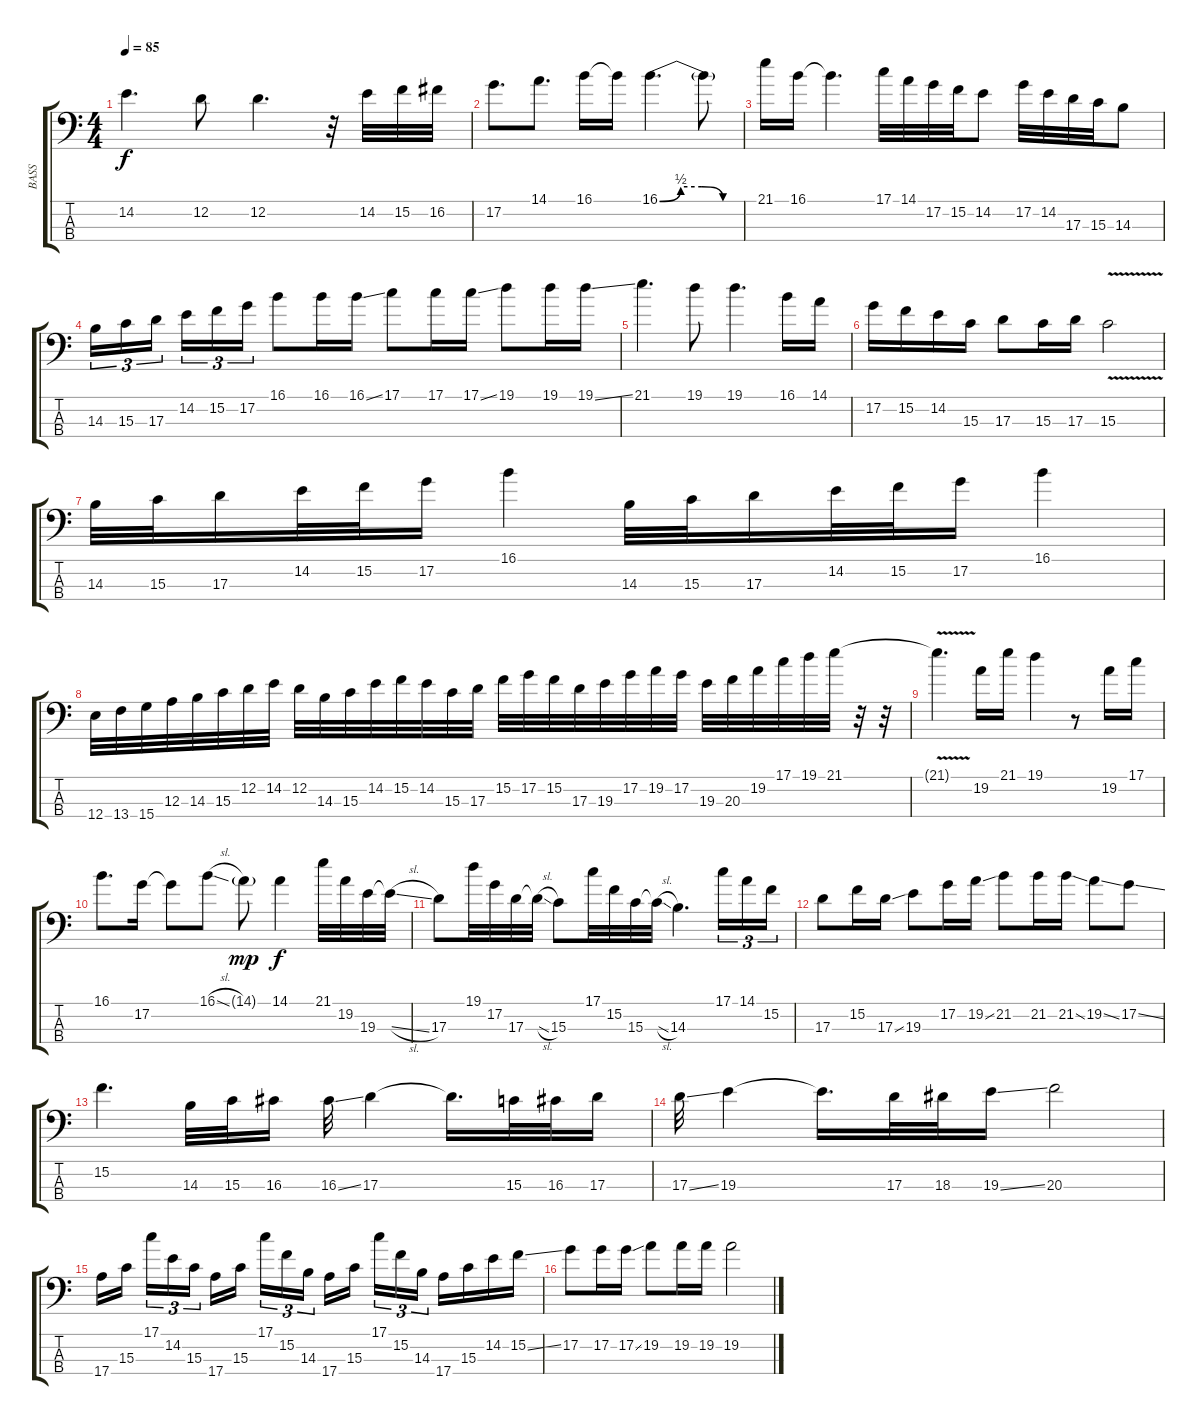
\track ("BASS" "BASS") {instrument electricbassfinger}
\staff {score tabs}
\tuning (G2 D2 A1 E1) {hide}
\ts (4 4)
\tempo 85
\clef f4
\ks c
14.2.4{d dy f} 12.2.8 12.2.4{d} r.32 14.2.32 15.2.32 16.2.32 |
17.2.8{d} 14.1.8{d} 16.1.16 16.1{t}.16 16.1{be (custom 0 0 15 2 30 2 45 0 60 0)}.4{d} 16.1{t}.8 |
21.1.16 16.1.16 16.1{t}.4{d} 17.1.32 14.1.32 17.2.32 15.2.32 14.2.8 17.2.32 14.2.32 17.3.32 15.3.32 14.3.8 |
14.3.16{tu (3 2)} 15.3.16{tu (3 2)} 17.3.16{tu (3 2) beam splitsecondary} 14.2.16{tu (3 2)} 15.2.16{tu (3 2)} 17.2.16{tu (3 2)} 16.1.8 16.1.16 16.1{ss}.16 17.1.8 17.1.16 17.1{ss}.16 19.1.8 19.1.16 19.1{ss}.16 |
21.1.4{d} 19.1.8 19.1.4{d} 16.1.16 14.1.16 |
17.2.16 15.2.16 14.2.16 15.3.16 17.3.8 15.3.16 17.3.16 15.3{v}.2 |
14.3.32 15.3.32 17.3.16 14.2.32 15.2.32 17.2.16 16.1.4 14.3.32 15.3.32 17.3.16 14.2.32 15.2.32 17.2.16 16.1.4 |
12.4.32 13.4.32 15.4.32 12.3.32 14.3.32 15.3.32 12.2.32 14.2.32 12.2.32 14.3.32 15.3.32 14.2.32 15.2.32 14.2.32 15.3.32 17.3.32 15.2.32 17.2.32 15.2.32 17.3.32 19.3.32 17.2.32 19.2.32 17.2.32 19.3.32 20.3.32 19.2.32 17.1.32 19.1.32 21.1.32 r.32 r.32 |
21.1{v t}.4{d} 19.2.16 21.1.16 19.1.4 r.8 19.2.16 17.1.16 |
16.1.8{d} 17.2.16 17.2{t}.8 16.1{sl}.8 14.1{g}.8{dy mp} 14.1.4{dy f} 21.1.32 19.2.32 19.3.32 19.3{sl t}.32 |
17.3.8 19.1.32 17.2.32 17.3.32 17.3{sl t}.32 15.3.8 17.1.32 15.2.32 15.3.32 15.3{sl t}.32 14.3.4{d} 17.1.16{tu (3 2)} 14.1.16{tu (3 2)} 15.2.16{tu (3 2)} |
17.3.8 15.2.16 17.3{ss}.16 19.3.8 17.2.16 19.2{ss}.16 21.2.8 21.2.16 21.2{ss}.16 19.2{ss}.8 17.2{ss}.8 |
15.2.4{d} 14.3.32 15.3.32 16.3.16 16.3{ss}.32 17.3.4 17.3{t}.16{d} 15.3.32 16.3.32 17.3.16 |
17.3{ss}.32 19.3.4 19.3{t}.16{d} 17.3.32 18.3.32 19.3{ss}.16 20.3.2 |
17.4.16 15.3.16{beam splitsecondary} 17.1.16{tu (3 2)} 14.2.16{tu (3 2)} 15.3.16{tu (3 2)} 17.4.16 15.3.16{beam splitsecondary} 17.1.16{tu (3 2)} 15.2.16{tu (3 2)} 14.3.16{tu (3 2) txt ""} 17.4.16 15.3.16{beam splitsecondary} 17.1.16{tu (3 2)} 15.2.16{tu (3 2)} 14.3.16{tu (3 2)} 17.4.16 15.3.16 14.2.16 15.2{ss}.16 |
17.2.8 17.2.16 17.2{ss}.16 19.2.8 19.2.16 19.2.16 19.2.2
